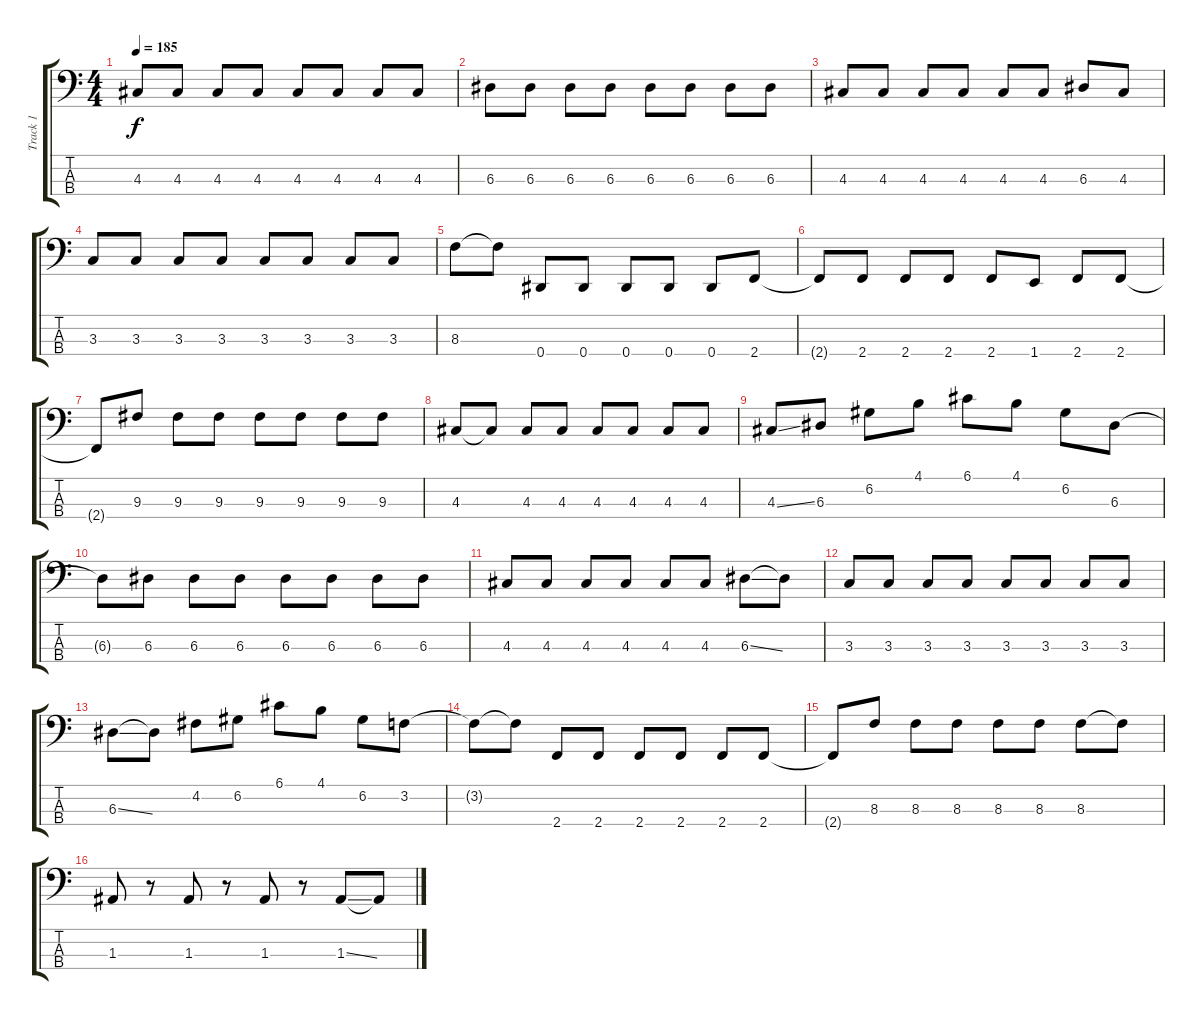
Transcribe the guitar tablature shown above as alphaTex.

\track ("Track 1" "Track 1") {instrument electricbassfinger}
\staff {score tabs}
\tuning (G2 D2 A1 Eb1) {hide}
\ts (4 4)
\tempo 185
\clef f4
\ks c
4.3.8{dy f} 4.3.8 4.3.8 4.3.8 4.3.8 4.3.8 4.3.8 4.3.8 |
6.3.8 6.3.8 6.3.8 6.3.8 6.3.8 6.3.8 6.3.8 6.3.8 |
4.3.8 4.3.8 4.3.8 4.3.8 4.3.8 4.3.8 6.3.8 4.3.8 |
3.3.8 3.3.8 3.3.8 3.3.8 3.3.8 3.3.8 3.3.8 3.3.8 |
8.3.8 8.3{t}.8 0.4.8 0.4.8 0.4.8 0.4.8 0.4.8 2.4.8 |
2.4{t}.8 2.4.8 2.4.8 2.4.8 2.4.8 1.4.8 2.4.8 2.4.8 |
2.4{t}.8 9.3.8 9.3.8 9.3.8 9.3.8 9.3.8 9.3.8 9.3.8 |
4.3.8 4.3{t}.8 4.3.8 4.3.8 4.3.8 4.3.8 4.3.8 4.3.8 |
4.3{ss}.8 6.3.8 6.2.8 4.1.8 6.1.8 4.1.8 6.2.8 6.3.8 |
6.3{t}.8 6.3.8 6.3.8 6.3.8 6.3.8 6.3.8 6.3.8 6.3.8 |
4.3.8 4.3.8 4.3.8 4.3.8 4.3.8 4.3.8 6.3{ss}.8 6.3{t}.8 |
3.3.8 3.3.8 3.3.8 3.3.8 3.3.8 3.3.8 3.3.8 3.3.8 |
6.3{ss}.8 6.3{t}.8 4.2.8 6.2.8 6.1.8 4.1.8 6.2.8 3.2.8 |
3.2{t}.8 3.2{t}.8 2.4.8 2.4.8 2.4.8 2.4.8 2.4.8 2.4.8 |
2.4{t}.8 8.3.8 8.3.8 8.3.8 8.3.8 8.3.8 8.3.8 8.3{t}.8 |
1.3.8 r.8 1.3.8 r.8 1.3.8 r.8 1.3{ss}.8 1.3{t}.8
